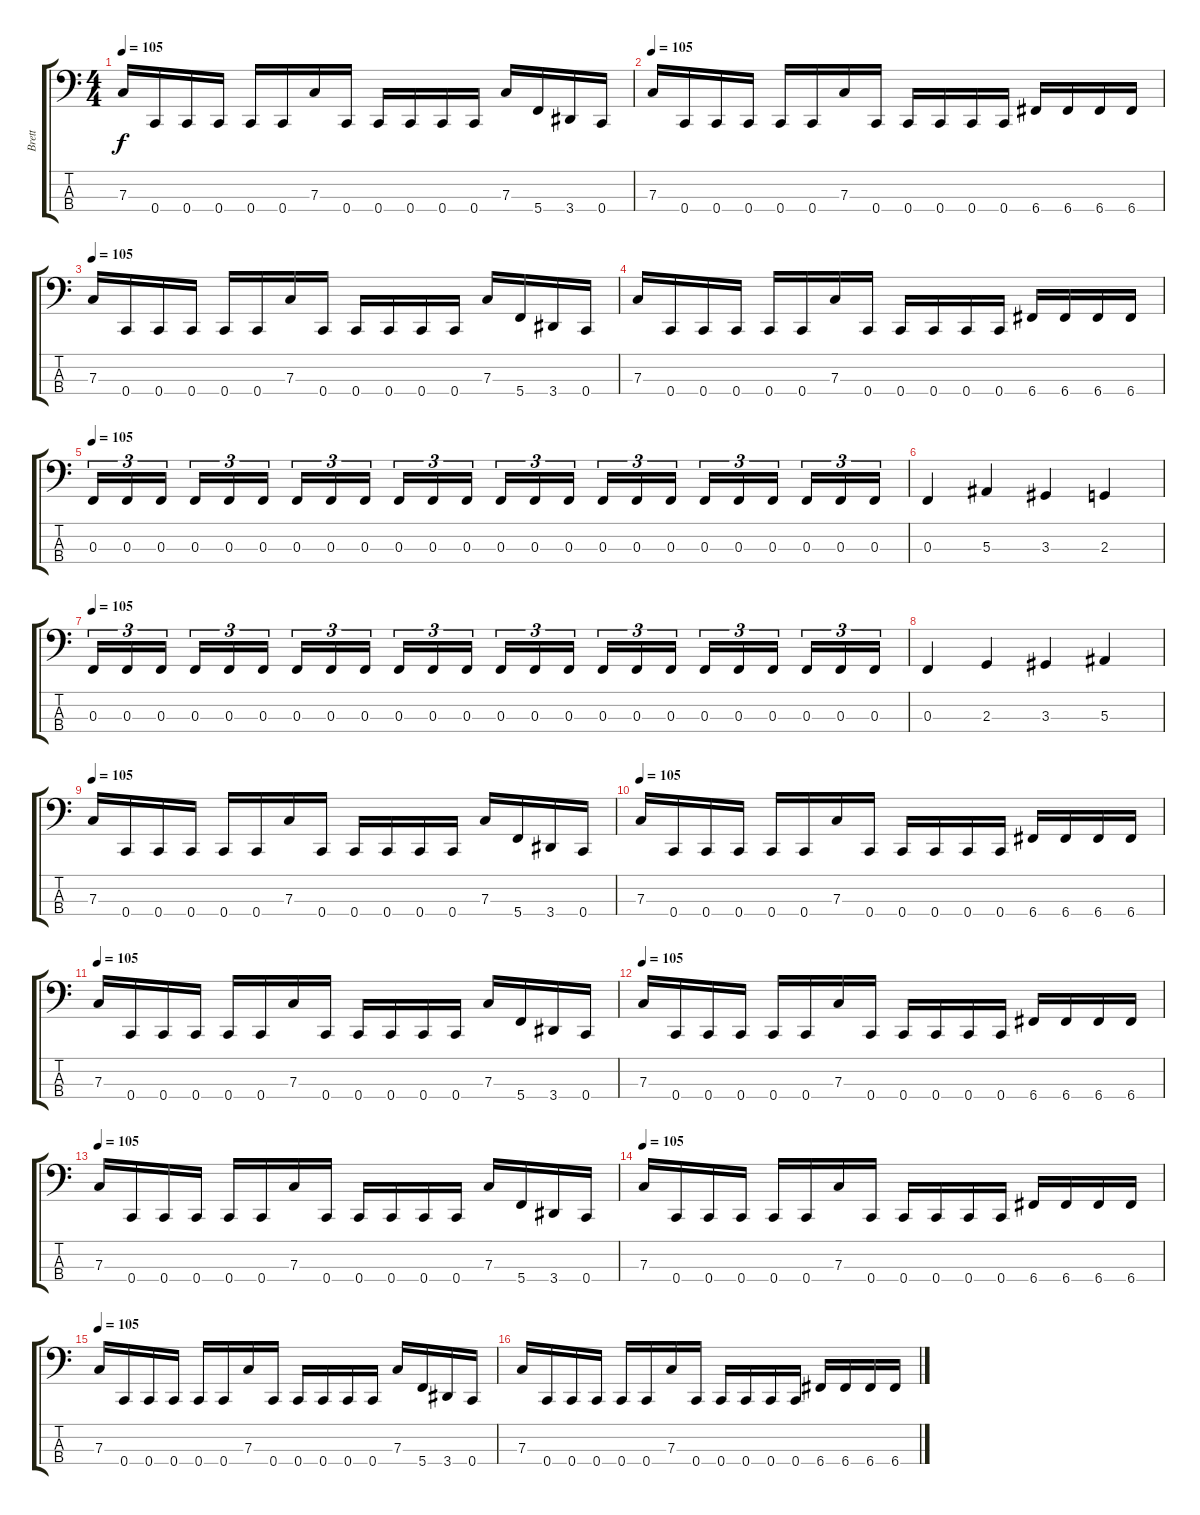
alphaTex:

\track ("Brett" "Brett") {instrument electricbassfinger}
\staff {score tabs}
\tuning (Eb2 Bb1 F1 C1) {hide}
\ts (4 4)
\tempo 105
\clef f4
\ks c
7.3.16{dy f} 0.4.16 0.4.16 0.4.16 0.4.16 0.4.16 7.3.16 0.4.16 0.4.16 0.4.16 0.4.16 0.4.16 7.3.16 5.4.16 3.4.16 0.4.16 |
\tempo 105
7.3.16 0.4.16 0.4.16 0.4.16 0.4.16 0.4.16 7.3.16 0.4.16 0.4.16 0.4.16 0.4.16 0.4.16 6.4.16 6.4.16 6.4.16 6.4.16 |
\tempo 105
7.3.16 0.4.16 0.4.16 0.4.16 0.4.16 0.4.16 7.3.16 0.4.16 0.4.16 0.4.16 0.4.16 0.4.16 7.3.16 5.4.16 3.4.16 0.4.16 |
7.3.16 0.4.16 0.4.16 0.4.16 0.4.16 0.4.16 7.3.16 0.4.16 0.4.16 0.4.16 0.4.16 0.4.16 6.4.16 6.4.16 6.4.16 6.4.16 |
\tempo 105
0.3.16{tu (3 2)} 0.3.16{tu (3 2)} 0.3.16{tu (3 2) beam splitsecondary} 0.3.16{tu (3 2)} 0.3.16{tu (3 2)} 0.3.16{tu (3 2)} 0.3.16{tu (3 2)} 0.3.16{tu (3 2)} 0.3.16{tu (3 2) beam splitsecondary} 0.3.16{tu (3 2)} 0.3.16{tu (3 2)} 0.3.16{tu (3 2)} 0.3.16{tu (3 2)} 0.3.16{tu (3 2)} 0.3.16{tu (3 2) beam splitsecondary} 0.3.16{tu (3 2)} 0.3.16{tu (3 2)} 0.3.16{tu (3 2)} 0.3.16{tu (3 2)} 0.3.16{tu (3 2)} 0.3.16{tu (3 2) beam splitsecondary} 0.3.16{tu (3 2)} 0.3.16{tu (3 2)} 0.3.16{tu (3 2)} |
0.3.4 5.3.4 3.3.4 2.3.4 |
\tempo 105
0.3.16{tu (3 2)} 0.3.16{tu (3 2)} 0.3.16{tu (3 2) beam splitsecondary} 0.3.16{tu (3 2)} 0.3.16{tu (3 2)} 0.3.16{tu (3 2)} 0.3.16{tu (3 2)} 0.3.16{tu (3 2)} 0.3.16{tu (3 2) beam splitsecondary} 0.3.16{tu (3 2)} 0.3.16{tu (3 2)} 0.3.16{tu (3 2)} 0.3.16{tu (3 2)} 0.3.16{tu (3 2)} 0.3.16{tu (3 2) beam splitsecondary} 0.3.16{tu (3 2)} 0.3.16{tu (3 2)} 0.3.16{tu (3 2)} 0.3.16{tu (3 2)} 0.3.16{tu (3 2)} 0.3.16{tu (3 2) beam splitsecondary} 0.3.16{tu (3 2)} 0.3.16{tu (3 2)} 0.3.16{tu (3 2)} |
0.3.4 2.3.4 3.3.4 5.3.4 |
\tempo 105
7.3.16 0.4.16 0.4.16 0.4.16 0.4.16 0.4.16 7.3.16 0.4.16 0.4.16 0.4.16 0.4.16 0.4.16 7.3.16 5.4.16 3.4.16 0.4.16 |
\tempo 105
7.3.16 0.4.16 0.4.16 0.4.16 0.4.16 0.4.16 7.3.16 0.4.16 0.4.16 0.4.16 0.4.16 0.4.16 6.4.16 6.4.16 6.4.16 6.4.16 |
\tempo 105
7.3.16 0.4.16 0.4.16 0.4.16 0.4.16 0.4.16 7.3.16 0.4.16 0.4.16 0.4.16 0.4.16 0.4.16 7.3.16 5.4.16 3.4.16 0.4.16 |
\tempo 105
7.3.16 0.4.16 0.4.16 0.4.16 0.4.16 0.4.16 7.3.16 0.4.16 0.4.16 0.4.16 0.4.16 0.4.16 6.4.16 6.4.16 6.4.16 6.4.16 |
\tempo 105
7.3.16 0.4.16 0.4.16 0.4.16 0.4.16 0.4.16 7.3.16 0.4.16 0.4.16 0.4.16 0.4.16 0.4.16 7.3.16 5.4.16 3.4.16 0.4.16 |
\tempo 105
7.3.16 0.4.16 0.4.16 0.4.16 0.4.16 0.4.16 7.3.16 0.4.16 0.4.16 0.4.16 0.4.16 0.4.16 6.4.16 6.4.16 6.4.16 6.4.16 |
\tempo 105
7.3.16 0.4.16 0.4.16 0.4.16 0.4.16 0.4.16 7.3.16 0.4.16 0.4.16 0.4.16 0.4.16 0.4.16 7.3.16 5.4.16 3.4.16 0.4.16 |
7.3.16 0.4.16 0.4.16 0.4.16 0.4.16 0.4.16 7.3.16 0.4.16 0.4.16 0.4.16 0.4.16 0.4.16 6.4.16 6.4.16 6.4.16 6.4.16
